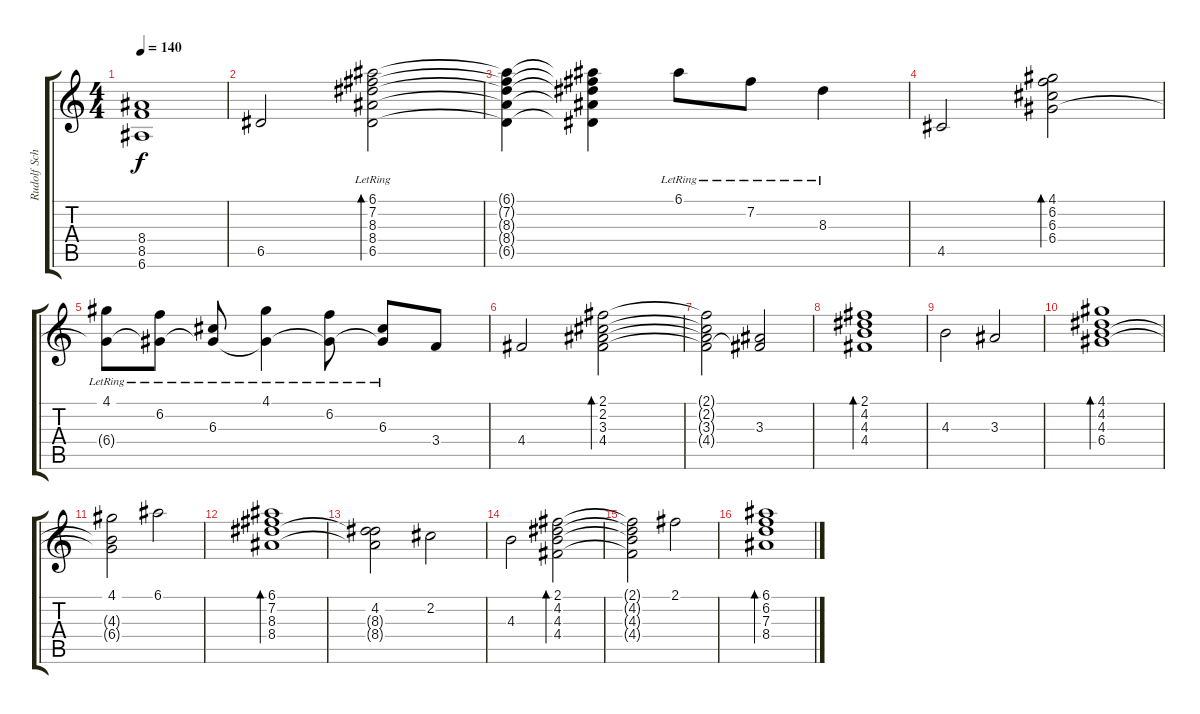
\track ("Rudolf Schenker" "Rudolf Sch") {instrument distortionguitar}
\staff {score tabs}
\tuning (E4 B3 G3 D3 A2 E2) {hide}
\ts (4 4)
\tempo 140
\clef g2
\ks c
(8.4 8.5 6.6).1{dy f} |
6.5.2{instrument acousticguitarsteel} (6.1{lr} 7.2{lr} 8.3{lr} 8.4{lr} 6.5{lr}).2{bd 480} |
(6.1{t} 7.2{t} 8.3{t} 8.4{t} 6.5{t}).4 (6.1{t} 7.2{t} 8.3{t} 8.4{t} 6.5{t}).4 6.1{lr}.8 7.2{lr}.8 8.3{lr}.4 |
4.5.2 (4.1 6.2 6.3 6.4).2{bd 480} |
(4.1{lr} 6.4{t}).8 (6.2{lr} 6.4{t}).8 (6.3{lr} 6.4{t}).8 (4.1{lr} 6.4{t}).4 (6.2{lr} 6.4{t}).8 (6.3{lr} 6.4{t}).8 3.4.8 |
4.4.2 (2.1 2.2 3.3 4.4).2{bd 480} |
(2.1{t} 2.2{t} 3.3{t} 4.4{t}).2 (3.3 4.4{t}).2 |
(2.1 4.2 4.3 4.4).1{bd 480} |
4.3.2 3.3.2 |
(4.1 4.2 4.3 6.4).1{bd 480} |
(4.1 4.3{t} 6.4{t}).2 6.1.2 |
(6.1 7.2 8.3 8.4).1{bd 480} |
(4.2 8.3{t} 8.4{t}).2 2.2.2 |
4.3.2 (2.1 4.2 4.3 4.4).2{bd 480} |
(2.1{t} 4.2{t} 4.3{t} 4.4{t}).2 2.1.2 |
(6.1 6.2 7.3 8.4).1{bd 480}
